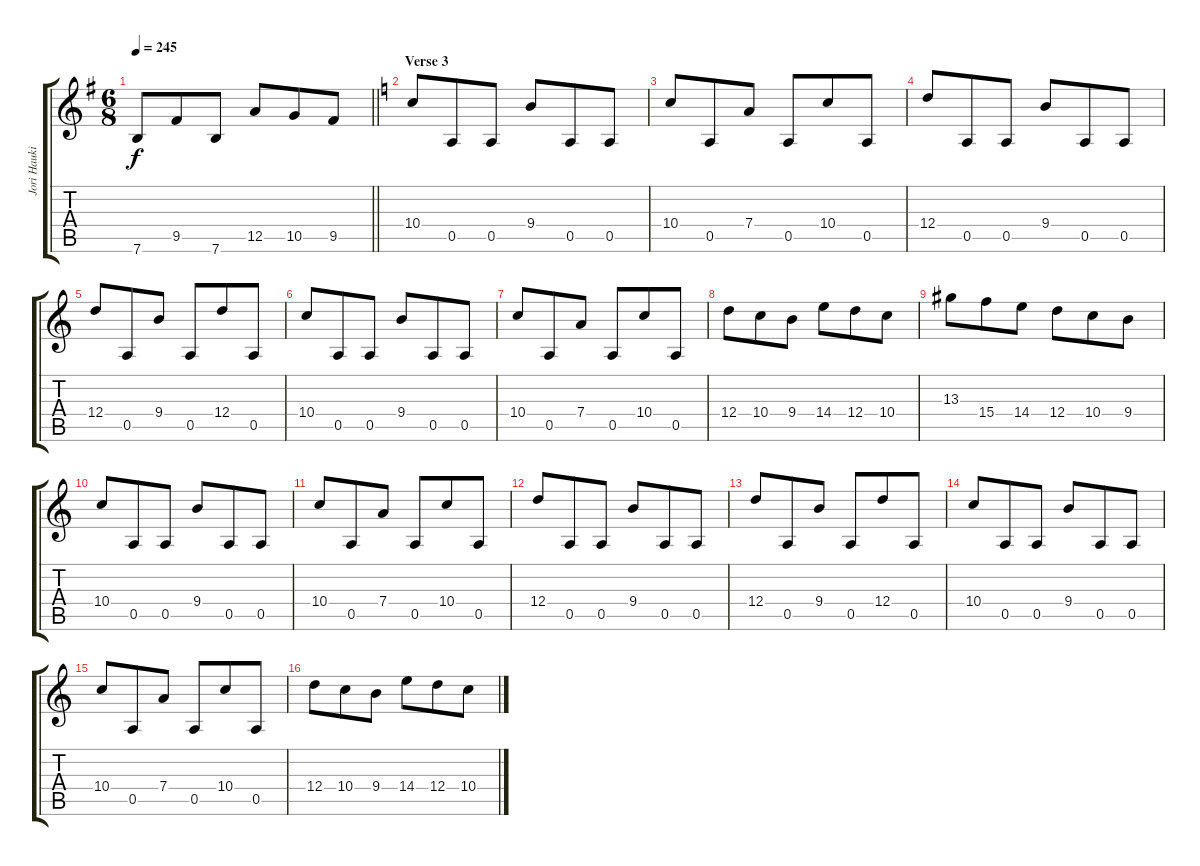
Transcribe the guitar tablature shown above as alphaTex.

\track ("Jori Haukio (guitar)" "Jori Hauki") {instrument distortionguitar}
\staff {score tabs}
\tuning (E4 B3 G3 D3 A2 E2) {hide}
\ts (6 8)
\tempo 245
\clef g2
\barLineRight lightlight
\ks eminor
7.6.8{dy f} 9.5.8 7.6.8 12.5.8 10.5.8 9.5.8 |
\section ("" "Verse 3")
\ks aminor
10.4.8 0.5.8 0.5.8 9.4.8 0.5.8 0.5.8 |
10.4.8 0.5.8 7.4.8 0.5.8 10.4.8 0.5.8 |
12.4.8 0.5.8 0.5.8 9.4.8 0.5.8 0.5.8 |
12.4.8 0.5.8 9.4.8 0.5.8 12.4.8 0.5.8 |
10.4.8 0.5.8 0.5.8 9.4.8 0.5.8 0.5.8 |
10.4.8 0.5.8 7.4.8 0.5.8 10.4.8 0.5.8 |
12.4.8 10.4.8 9.4.8 14.4.8 12.4.8 10.4.8 |
13.3.8 15.4.8 14.4.8 12.4.8 10.4.8 9.4.8 |
10.4.8 0.5.8 0.5.8 9.4.8 0.5.8 0.5.8 |
10.4.8 0.5.8 7.4.8 0.5.8 10.4.8 0.5.8 |
12.4.8 0.5.8 0.5.8 9.4.8 0.5.8 0.5.8 |
12.4.8 0.5.8 9.4.8 0.5.8 12.4.8 0.5.8 |
10.4.8 0.5.8 0.5.8 9.4.8 0.5.8 0.5.8 |
10.4.8 0.5.8 7.4.8 0.5.8 10.4.8 0.5.8 |
12.4.8 10.4.8 9.4.8 14.4.8 12.4.8 10.4.8
